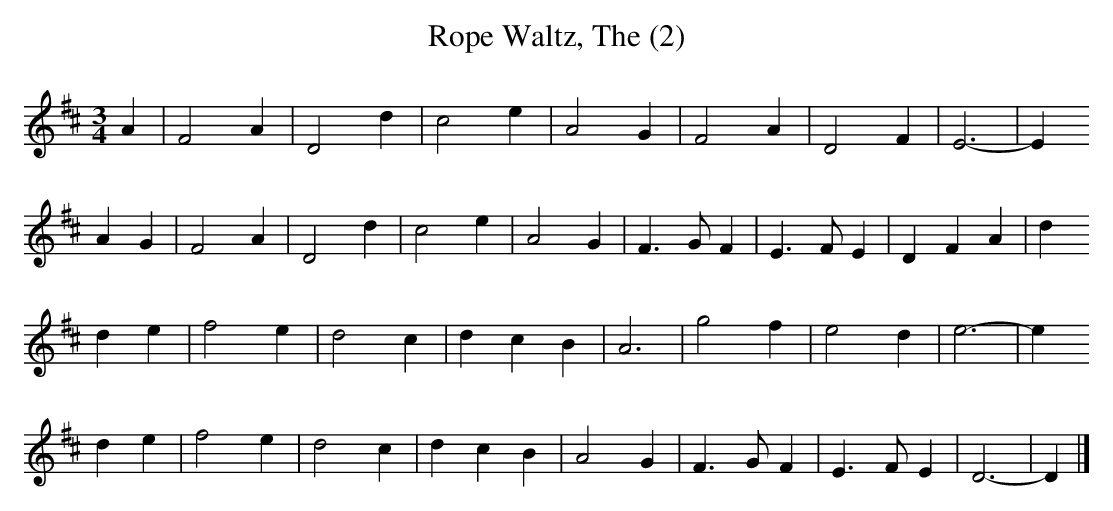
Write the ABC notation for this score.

X:1
T:Rope Waltz, The (2)
M:3/4
L:1/8
K:D
A2    | F4 A2 | D4 d2 | c4    e2 | A4 G2 | F4   A2 | D4   F2 | E6-      | E2
A2 G2 | F4 A2 | D4 d2 | c4    e2 | A4 G2 | F3 G F2 | E3 F E2 | D2 F2 A2 | d2
d2 e2 | f4 e2 | d4 c2 | d2 c2 B2 | A6    | g4   f2 | e4   d2 | e6-      | e2
d2 e2 | f4 e2 | d4 c2 | d2 c2 B2 | A4 G2 | F3 G F2 | E3 F E2 | D6-      | D2 |]
